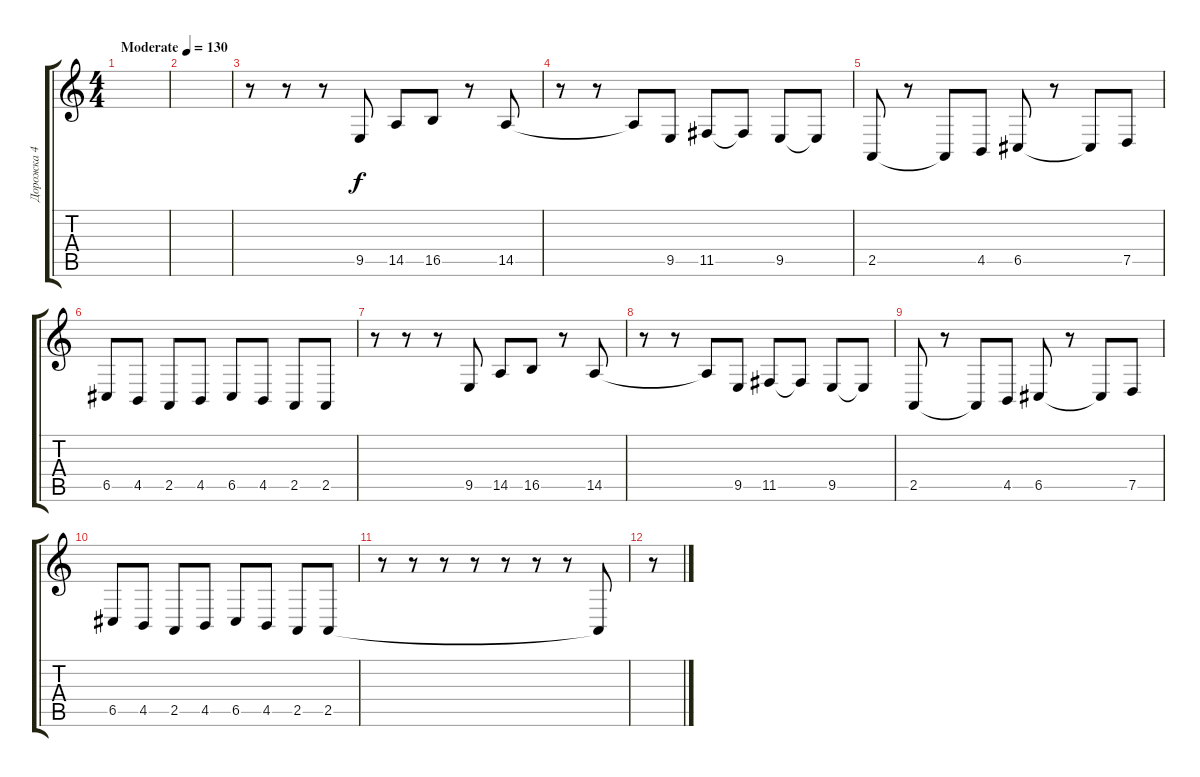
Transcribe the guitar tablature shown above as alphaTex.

\track ("Дорожка 4" "Дорожка 4") {instrument voiceoohs}
\staff {score tabs}
\tuning (D4 A3 F3 C3 G2 D2) {hide}
\ts (4 4)
\tempo (130 "Moderate")
\clef g2
\ks c
|
|
r.8 r.8 r.8 9.5.8 14.5.8 16.5.8 r.8 14.5.8 |
r.8 r.8 14.5{t}.8 9.5.8 11.5.8 11.5{t}.8 9.5.8 9.5{t}.8 |
2.5.8 r.8 2.5{t}.8 4.5.8 6.5.8 r.8 6.5{t}.8 7.5.8 |
6.5.8 4.5.8 2.5.8 4.5.8 6.5.8 4.5.8 2.5.8 2.5.8 |
r.8 r.8 r.8 9.5.8 14.5.8 16.5.8 r.8 14.5.8 |
r.8 r.8 14.5{t}.8 9.5.8 11.5.8 11.5{t}.8 9.5.8 9.5{t}.8 |
2.5.8 r.8 2.5{t}.8 4.5.8 6.5.8 r.8 6.5{t}.8 7.5.8 |
6.5.8 4.5.8 2.5.8 4.5.8 6.5.8 4.5.8 2.5.8 2.5.8 |
r.8 r.8 r.8 r.8 r.8 r.8 r.8 2.5{t}.8 |
r.8
